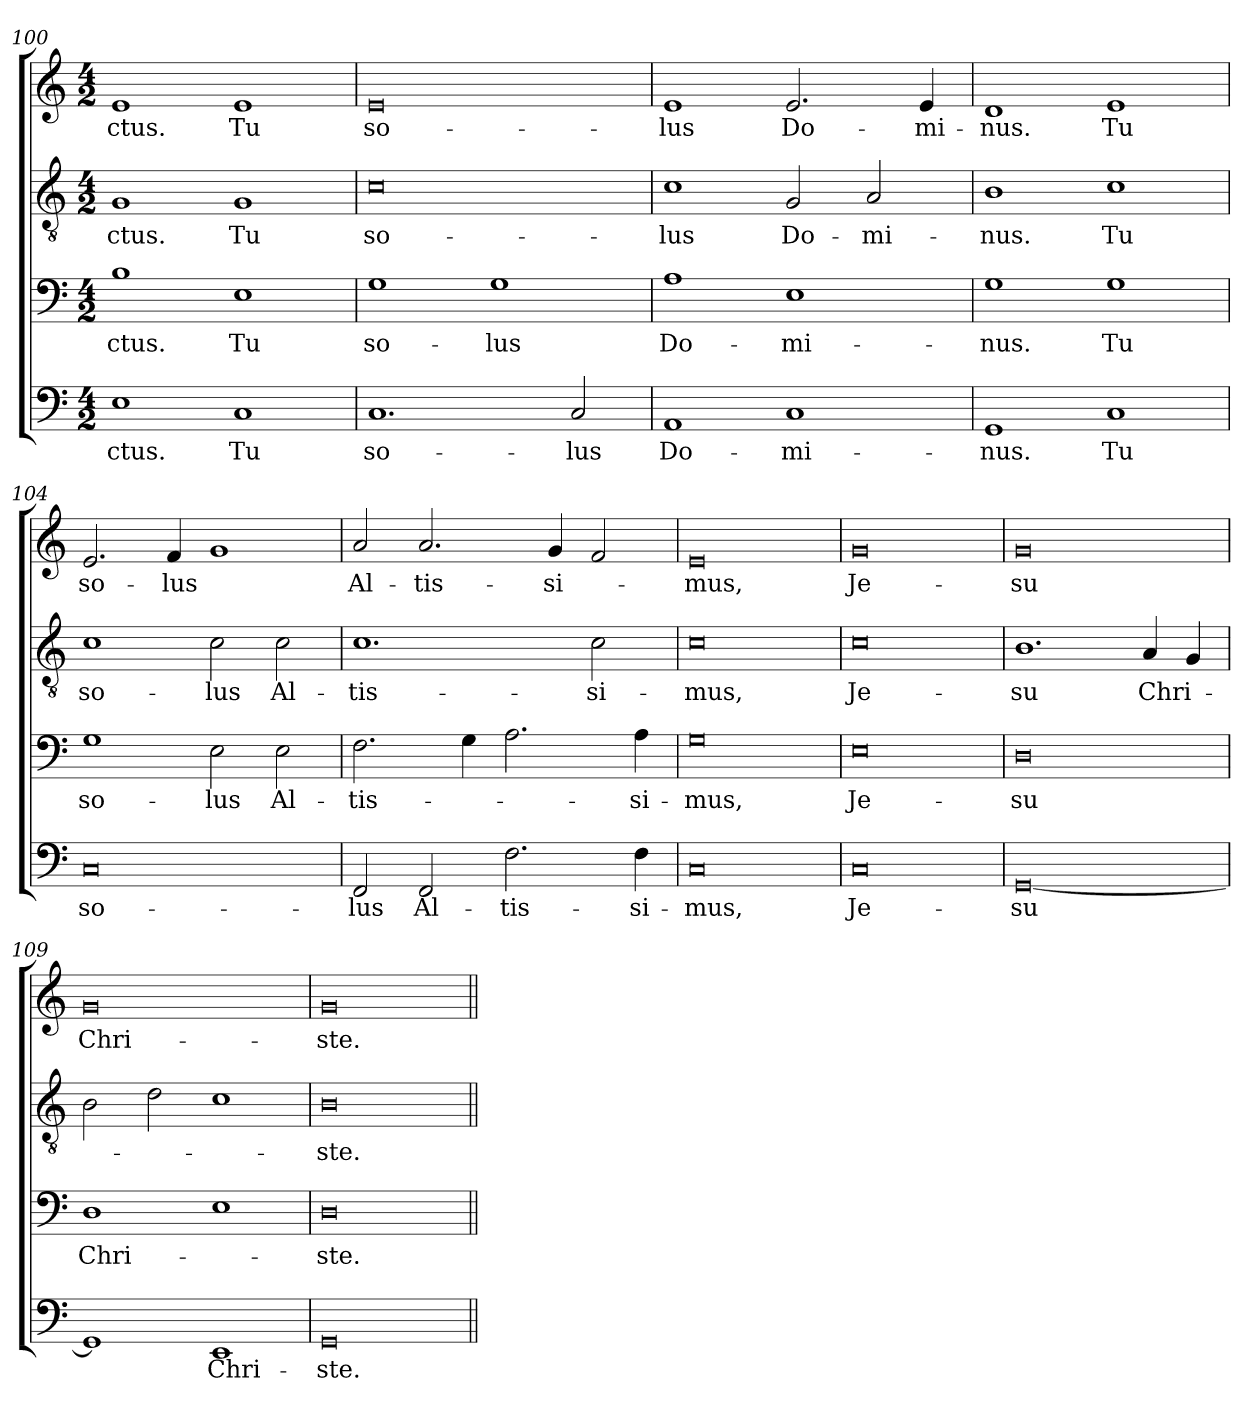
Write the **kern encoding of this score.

**kern	**text	**kern	**text	**kern	**text	**kern	**text
*part4	*part4	*part3	*part3	*part2	*part2	*part1	*part1
*staff4	*staff4	*staff3	*staff3	*staff2	*staff2	*staff1	*staff1
*clefF4	*	*clefF4	*	*clefGv2	*	*clefG2	*
*k[]	*	*k[]	*	*k[]	*	*k[]	*
*C:	*	*C:	*	*C:	*	*C:	*
*M4/2	*	*M4/2	*	*M4/2	*	*M4/2	*
=100	=100	=100	=100	=100	=100	=100	=100
!	!LO:LY:b	!	!LO:LY:b	!	!LO:LY:b	!	!LO:LY:b
1E	-ctus.	1B	-ctus.	1G	-ctus.	1e	-ctus.
!	!LO:LY:b	!	!LO:LY:b	!	!LO:LY:b	!	!LO:LY:b
1C	Tu	1E	Tu	1G	Tu	1e	Tu
=101	=101	=101	=101	=101	=101	=101	=101
!	!LO:LY:b	!	!LO:LY:b	!	!LO:LY:b	!	!LO:LY:b
1.C	so-	1G	so-	0c	so-	0e	so-
!	!	!	!LO:LY:b	!	!	!	!
.	.	1G	-lus	.	.	.	.
!	!LO:LY:b	!	!	!	!	!	!
2C/	-lus	.	.	.	.	.	.
!!LO:LB:g=z
=102	=102	=102	=102	=102	=102	=102	=102
!	!LO:LY:b	!	!LO:LY:b	!	!LO:LY:b	!	!LO:LY:b
1AA	Do-	1A	Do-	1c	-lus	1e	-lus
!	!LO:LY:b	!	!LO:LY:b	!	!LO:LY:b	!	!LO:LY:b
1C	-mi-	1E	-mi-	2G/	Do-	2.e/	Do-
!	!	!	!	!	!LO:LY:b	!	!
.	.	.	.	2A/	-mi-	.	.
!	!	!	!	!	!	!	!LO:LY:b
.	.	.	.	.	.	4e/	-mi-
=103	=103	=103	=103	=103	=103	=103	=103
!	!LO:LY:b	!	!LO:LY:b	!	!LO:LY:b	!	!LO:LY:b
1GG	-nus.	1G	-nus.	1B	-nus.	1d	-nus.
!	!LO:LY:b	!	!LO:LY:b	!	!LO:LY:b	!	!LO:LY:b
1C	Tu	1G	Tu	1c	Tu	1e	Tu
=104	=104	=104	=104	=104	=104	=104	=104
!	!LO:LY:b	!	!LO:LY:b	!	!LO:LY:b	!	!LO:LY:b
0C	so-	1G	so-	1c	so-	2.e/	so-
!	!	!	!	!	!	!	!LO:LY:b
.	.	.	.	.	.	4f/	-lus
!	!	!	!LO:LY:b	!	!LO:LY:b	!	!
.	.	2E\	-lus	2c\	-lus	1g	.
!	!	!	!LO:LY:b	!	!LO:LY:b	!	!
.	.	2E\	Al-	2c\	Al-	.	.
=105	=105	=105	=105	=105	=105	=105	=105
!	!LO:LY:b	!	!LO:LY:b	!	!LO:LY:b	!	!LO:LY:b
2FF/	-lus	2.F\	-tis-	1.c	-tis-	2a/	Al-
!	!LO:LY:b	!	!	!	!	!	!LO:LY:b
2FF/	Al-	.	.	.	.	2.a/	-tis-
.	.	4G\	.	.	.	.	.
!	!LO:LY:b	!	!	!	!	!	!
2.F\	-tis-	2.A\	.	.	.	.	.
!	!	!	!	!	!	!	!LO:LY:b
.	.	.	.	.	.	4g/	-si-
!	!	!	!	!	!LO:LY:b	!	!
.	.	.	.	2c\	-si-	2f/	.
!	!LO:LY:b	!	!LO:LY:b	!	!	!	!
4F\	-si-	4A\	-si-	.	.	.	.
=106	=106	=106	=106	=106	=106	=106	=106
!	!LO:LY:b	!	!LO:LY:b	!	!LO:LY:b	!	!LO:LY:b
0C	-mus,	0G	-mus,	0c	-mus,	0e	-mus,
!!LO:LB:g=z
=107	=107	=107	=107	=107	=107	=107	=107
!	!LO:LY:b	!	!LO:LY:b	!	!LO:LY:b	!	!LO:LY:b
0C	Je-	0E	Je-	0c	Je-	0g	Je-
=108	=108	=108	=108	=108	=108	=108	=108
!	!LO:LY:b	!	!LO:LY:b	!	!LO:LY:b	!	!LO:LY:b
[0GG	-su	0D	-su	1.B	-su	0g	-su
!	!	!	!	!	!LO:LY:b	!	!
.	.	.	.	4A/	Chri-	.	.
.	.	.	.	4G/	.	.	.
=109	=109	=109	=109	=109	=109	=109	=109
!	!	!	!LO:LY:b	!	!	!	!LO:LY:b
1GG]	.	1D	Chri-	2B\	.	0g	Chri-
.	.	.	.	2d\	.	.	.
!	!LO:LY:b	!	!	!	!	!	!
1EE	Chri-	1E	.	1c	.	.	.
=110	=110	=110	=110	=110	=110	=110	=110
!	!LO:LY:b	!	!LO:LY:b	!	!LO:LY:b	!	!LO:LY:b
0GG	-ste.	0D	-ste.	0B	-ste.	0g	-ste.
=||	=||	=||	=||	=||	=||	=||	=||
*-	*-	*-	*-	*-	*-	*-	*-
